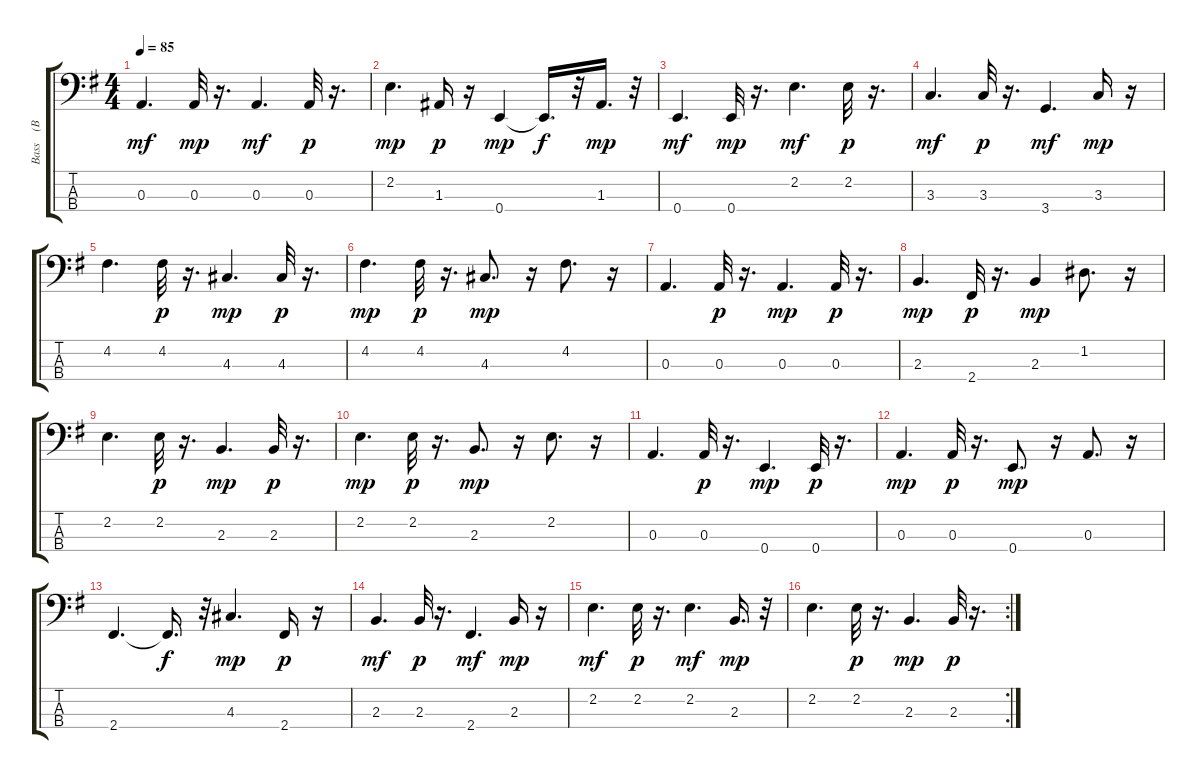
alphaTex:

\track ("Bass    (BB)" "Bass    (B") {instrument acousticbass}
\staff {score tabs}
\tuning (G2 D2 A1 E1) {hide}
\ts (4 4)
\tempo 85
\clef f4
\ks eminor
0.3.4{d dy mf instrument fretlessbass} 0.3.32{dy mp} r.16{d} 0.3.4{d dy mf} 0.3.32{dy p} r.16{d} |
2.2.4{d dy mp} 1.3.16{dy p} r.16 0.4.4{dy mp} 0.4{t}.16{d dy f} r.32 1.3.16{d dy mp} r.32 |
0.4.4{d dy mf} 0.4.32{dy mp} r.16{d} 2.2.4{d dy mf} 2.2.32{dy p} r.16{d} |
3.3.4{d dy mf} 3.3.32{dy p} r.16{d} 3.4.4{d dy mf} 3.3.16{dy mp} r.16 |
4.2.4{d instrument acousticbass} 4.2.32{dy p} r.16{d} 4.3.4{d dy mp} 4.3.32{dy p} r.16{d} |
4.2.4{d dy mp} 4.2.32{dy p} r.16{d} 4.3.8{d dy mp} r.16 4.2.8{d} r.16 |
0.3.4{d} 0.3.32{dy p} r.16{d} 0.3.4{d dy mp} 0.3.32{dy p} r.16{d} |
2.3.4{d dy mp instrument fretlessbass} 2.4.32{dy p} r.16{d} 2.3.4{dy mp} 1.2.8{d} r.16 |
2.2.4{d instrument acousticbass} 2.2.32{dy p} r.16{d} 2.3.4{d dy mp} 2.3.32{dy p} r.16{d} |
2.2.4{d dy mp} 2.2.32{dy p} r.16{d} 2.3.8{d dy mp} r.16 2.2.8{d} r.16 |
0.3.4{d instrument fretlessbass} 0.3.32{dy p} r.16{d} 0.4.4{d dy mp} 0.4.32{dy p} r.16{d} |
0.3.4{d dy mp} 0.3.32{dy p} r.16{d} 0.4.8{d dy mp} r.16 0.3.8{d} r.16 |
2.4.4{d} 2.4{t}.16{d dy f} r.32 4.3.4{d dy mp} 2.4.16{dy p} r.16 |
2.3.4{d dy mf} 2.3.32{dy p} r.16{d} 2.4.4{d dy mf} 2.3.16{dy mp} r.16 |
2.2.4{d dy mf} 2.2.32{dy p} r.16{d} 2.2.4{d dy mf} 2.3.16{d dy mp} r.32 |
\rc 2
2.2.4{d} 2.2.32{dy p} r.16{d} 2.3.4{d dy mp} 2.3.32{dy p} r.16{d}
